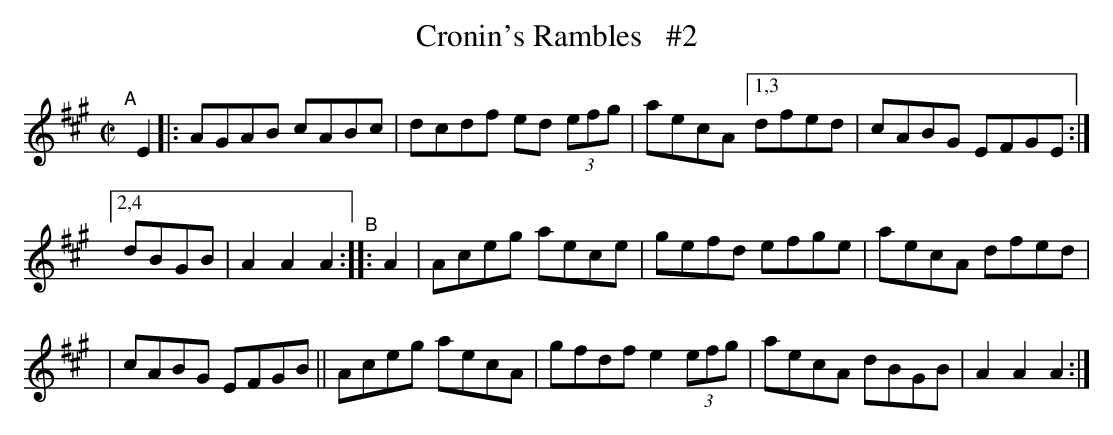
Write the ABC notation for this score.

X:1
T: Cronin's Rambles   #2
M: C|
L: 1/8
K: A
"^A"[|] E2 |: AGAB cABc | dcdf ed (3efg | aecA [1,3 dfed | cABG EFGE :|
[2,4 dBGB | A2 A2 A2 "^B":: A2 | Aceg aece | gefd efge | aecA dfed |
| cABG EFGB || Aceg aecA | gfdf e2 (3efg | aecA dBGB | A2 A2 A2 :|
